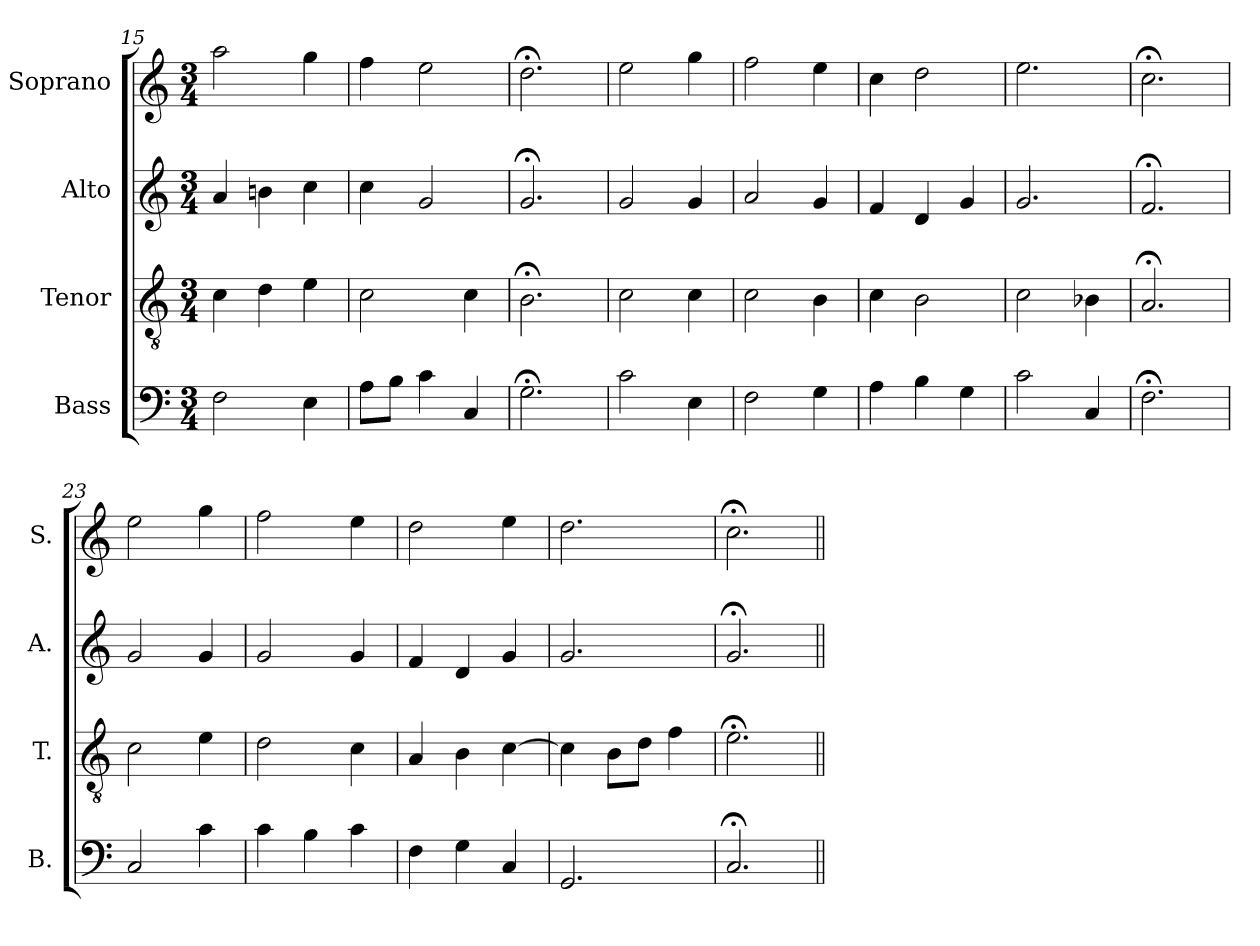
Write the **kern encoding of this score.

**kern	**kern	**kern	**kern
*part4	*part3	*part2	*part1
*staff4	*staff3	*staff2	*staff1
*I"Bass	*I"Tenor	*I"Alto	*I"Soprano
*I'B.	*I'T.	*I'A.	*I'S.
*clefF4	*clefGv2	*clefG2	*clefG2
*	*ITrd7c12	*	*
*k[]	*k[]	*k[]	*k[]
*C:	*C:	*C:	*C:
*M3/4	*M3/4	*M3/4	*M3/4
=15	=15	=15	=15
2F\	4C\	4a/	2aa\
.	4D\	4bn\	.
4E\	4E\	4cc\	4gg\
!!LO:PB:g=z
=16	=16	=16	=16
8A\L	2C\	4cc\	4ff\
8B\J	.	.	.
4c\	.	2g/	2ee\
4C/	4C\	.	.
=17	=17	=17	=17
2.G;<\	2.BB;<\	2.g;</	2.dd;<\
=18	=18	=18	=18
2c\	2C\	2g/	2ee\
4E\	4C\	4g/	4gg\
=19	=19	=19	=19
2F\	2C\	2a/	2ff\
4G\	4BB\	4g/	4ee\
=20	=20	=20	=20
4A\	4C\	4f/	4cc\
4B\	2BB\	4d/	2dd\
4G\	.	4g/	.
=21	=21	=21	=21
2c\	2C\	2.g/	2.ee\
4C/	4BB-X\	.	.
!!LO:LB:g=z
=22	=22	=22	=22
2.F;<\	2.AA;</	2.f;</	2.cc;<\
=23	=23	=23	=23
2C/	2C\	2g/	2ee\
4c\	4E\	4g/	4gg\
=24	=24	=24	=24
4c\	2D\	2g/	2ff\
4B\	.	.	.
4c\	4C\	4g/	4ee\
=25	=25	=25	=25
4F\	4AA/	4f/	2dd\
4G\	4BB\	4d/	.
4C/	[4C\	4g/	4ee\
=26	=26	=26	=26
2.GG/	4C\]	2.g/	2.dd\
.	8BB\L	.	.
.	8D\J	.	.
.	4F\	.	.
=27	=27	=27	=27
2.C;</	2.E;<\	2.g;</	2.cc;<\
=||	=||	=||	=||
*-	*-	*-	*-
